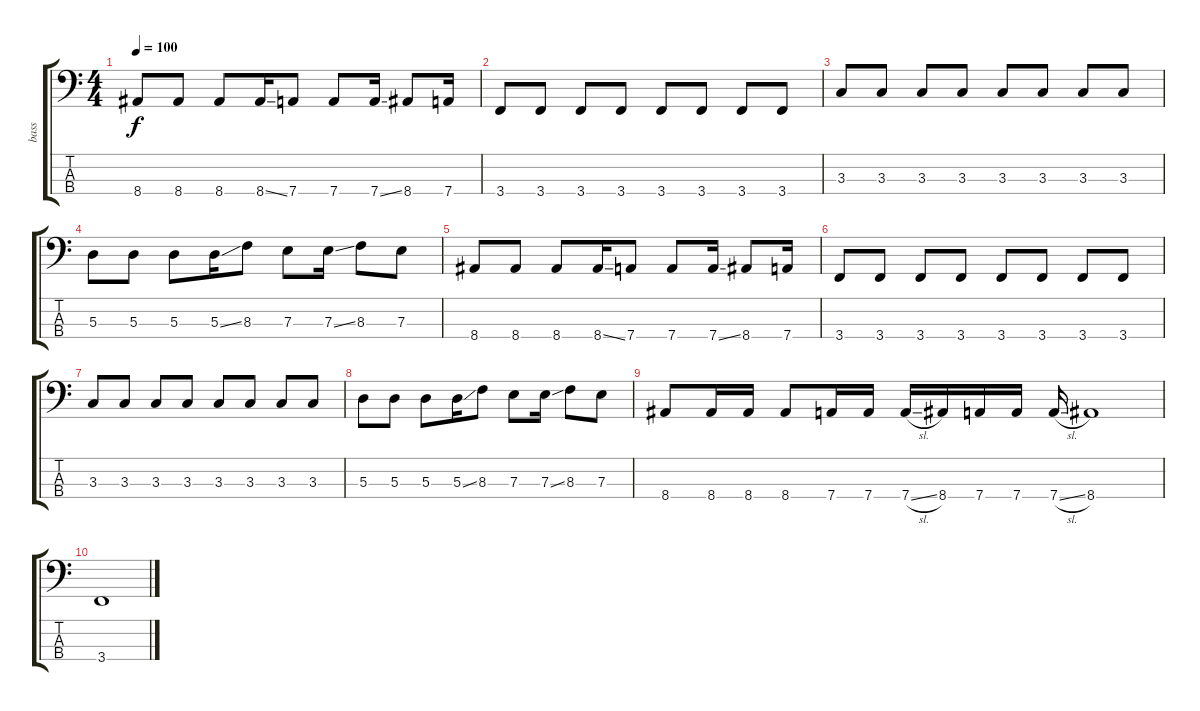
\track ("bass" "bass") {instrument electricbassfinger}
\staff {score tabs}
\tuning (G2 D2 A1 D1) {hide}
\ts (4 4)
\tempo 100
\clef f4
\ks c
8.4.8{dy f} 8.4.8 8.4.8 8.4{ss}.16 7.4.8 7.4.8 7.4{ss}.16 8.4.8 7.4.16 |
3.4.8 3.4.8 3.4.8 3.4.8 3.4.8 3.4.8 3.4.8 3.4.8 |
3.3.8 3.3.8 3.3.8 3.3.8 3.3.8 3.3.8 3.3.8 3.3.8 |
5.3.8 5.3.8 5.3.8 5.3{ss}.16 8.3.8 7.3.8 7.3{ss}.16 8.3.8 7.3.8 |
8.4.8 8.4.8 8.4.8 8.4{ss}.16 7.4.8 7.4.8 7.4{ss}.16 8.4.8 7.4.16 |
3.4.8 3.4.8 3.4.8 3.4.8 3.4.8 3.4.8 3.4.8 3.4.8 |
3.3.8 3.3.8 3.3.8 3.3.8 3.3.8 3.3.8 3.3.8 3.3.8 |
5.3.8 5.3.8 5.3.8 5.3{ss}.16 8.3.8 7.3.8 7.3{ss}.16 8.3.8 7.3.8 |
8.4.8 8.4.16 8.4.16 8.4.8 7.4.16 7.4.16 7.4{sl}.16 8.4.16 7.4.16 7.4.16 7.4{sl}.16 8.4.1 |
3.4.1
